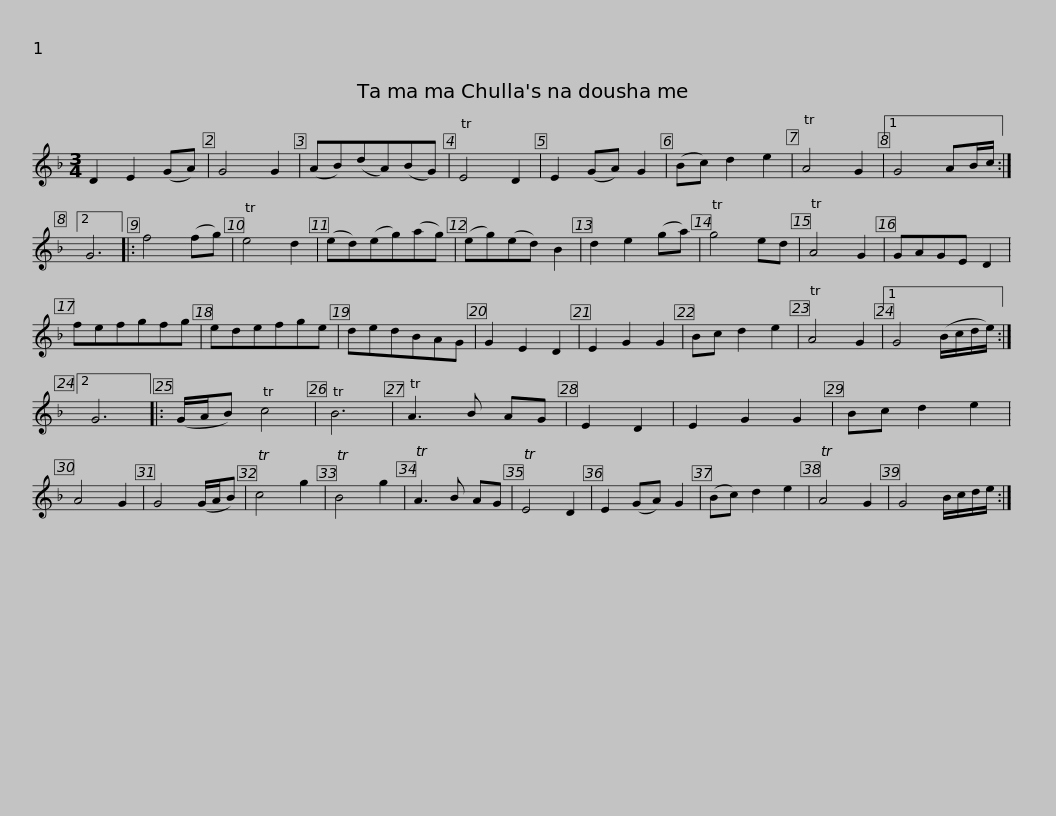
X:1
L:1/8
M:3/4
I:linebreak $
K:F
V:1 treble
V:1
 D2 E2 (GA) | G4 G2 | (AB)(dA)(BG) | TE4 D2 | E2 (GA) G2 | %5
 (Bc) d2 e2 | TA4 G2 |1 G4 AB/c/ :|2 G6 |: f4 (fg) | %10
 Te4 d2 |$ (ed)(eg)(ag) | (eg)(ed) B2 | d2 e2 (ga) | Tg4 ed | %15
 TA4 G2 | GAGE D2 | fefgfg | edefge | dedBAG |$ %20
 G2 E2 D2 | E2 G2 G2 | Bc d2 e2 | TA4 G2 |1 G4 (B/c/d/e/) :|2 %25
 G6 |: (G/A/B) Tc4 | TB6 | TA3 B AG | E2 D2 | %30
 E2 G2 G2 | Bc d2 e2 |$ A4 G2 | G4 (G/A/B) | Tc4 g2 | %35
 TB4 g2 | TA3 B AG | TE4 D2 | E2 (GA) G2 | (Bc) d2 e2 | %40
 TA4 G2 | G4 B/c/d/e/ :| %42
